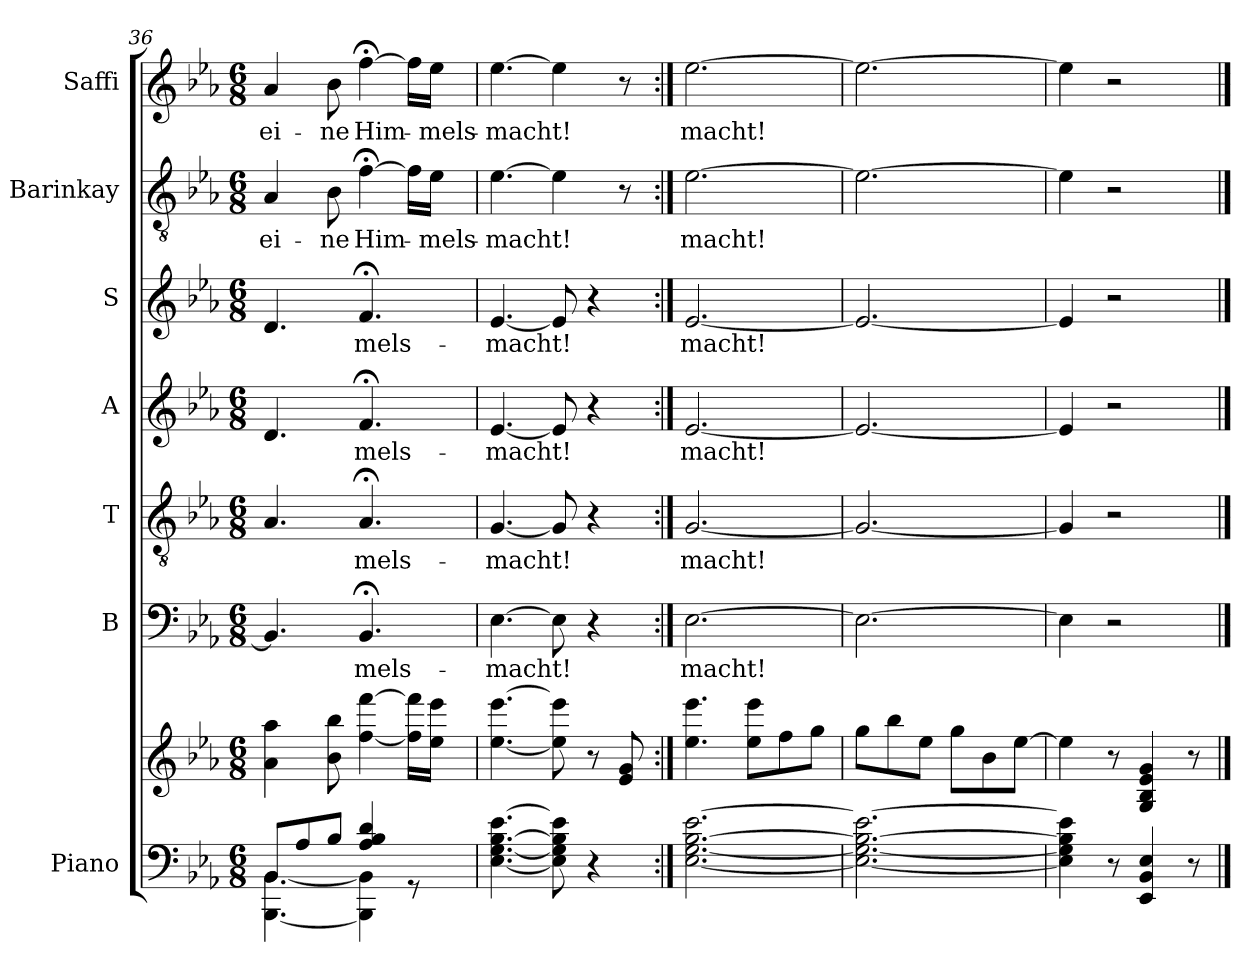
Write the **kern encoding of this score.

**kern	**kern	**kern	**text	**kern	**text	**kern	**text	**kern	**text	**kern	**text	**kern	**text
*part7	*part7	*part6	*part6	*part5	*part5	*part4	*part4	*part3	*part3	*part2	*part2	*part1	*part1
*staff8	*staff7	*staff6	*staff6	*staff5	*staff5	*staff4	*staff4	*staff3	*staff3	*staff2	*staff2	*staff1	*staff1
*I"Piano	*	*I"B	*	*I"T	*	*I"A	*	*I"S	*	*I"Barinkay	*	*I"Saffi	*
*I'Pno	*	*	*	*	*	*	*	*	*	*	*	*	*
*clefF4	*clefG2	*clefF4	*	*clefGv2	*	*clefG2	*	*clefG2	*	*clefGv2	*	*clefG2	*
*k[b-e-a-]	*k[b-e-a-]	*k[b-e-a-]	*	*k[b-e-a-]	*	*k[b-e-a-]	*	*k[b-e-a-]	*	*k[b-e-a-]	*	*k[b-e-a-]	*
*M6/8	*M6/8	*M6/8	*	*M6/8	*	*M6/8	*	*M6/8	*	*M6/8	*	*M6/8	*
=36	=36	=36	=36	=36	=36	=36	=36	=36	=36	=36	=36	=36	=36
*^	*	*	*	*	*	*	*	*	*	*	*	*	*
!	!	!	!	!	!	!	!	!	!	!	!	!LO:LY:b	!	!LO:LY:b
8BB-/L	[4.BBB-\ [4.BB-\	4a-\ 4aa-\	4.BB-/]	.	4.A-/	.	4.d/	.	4.d/	.	4A-/	ei-	4a-/	ei-
8A-/	.	.	.	.	.	.	.	.	.	.	.	.	.	.
!	!	!	!	!	!	!	!	!	!	!	!	!LO:LY:b	!	!LO:LY:b
8B-/J	.	8b-\ 8bb-\	.	.	.	.	.	.	.	.	8B-\	-ne	8b-\	-ne
!	!	!	!	!LO:LY:b	!	!LO:LY:b	!	!LO:LY:b	!	!LO:LY:b	!	!LO:LY:b	!	!LO:LY:b
4A-/ 4B-/ 4d/	4BBB-\] 4BB-\]	[4ff\ [4fff\	4.BB-;</	-mels-	4.A-;</	-mels-	4.f;</	-mels-	4.f;</	-mels-	[4f;<\	Him-	[4ff;<\	Him-
8rGG	8ryy	16ff\] 16fff\]LL	.	.	.	.	.	.	.	.	16f\LL]	.	16ff\LL]	.
!	!	!	!	!	!	!	!	!	!	!	!	!LO:LY:b	!	!LO:LY:b
.	.	16ee-\ 16eee-\JJ	.	.	.	.	.	.	.	.	16e-\JJ	-mels-	16ee-\JJ	-mels-
*v	*v	*	*	*	*	*	*	*	*	*	*	*	*	*
=37	=37	=37	=37	=37	=37	=37	=37	=37	=37	=37	=37	=37	=37
!	!	!	!LO:LY:b	!	!LO:LY:b	!	!LO:LY:b	!	!LO:LY:b	!	!LO:LY:b	!	!LO:LY:b
[4.E-\ [4.G\ [4.B-\ [4.e-\	[4.ee-\ [4.eee-\	[4.E-\	-macht!	[4.G/	-macht!	[4.e-/	-macht!	[4.e-/	-macht!	[4.e-\	-macht!	[4.ee-\	-macht!
8E-\] 8G\] 8B-\] 8e-\]	8ee-\] 8eee-\]	8E-\]	.	8G/]	.	8e-/]	.	8e-/]	.	4e-\]	.	4ee-\]	.
4r	8r	4r	.	4r	.	4r	.	4r	.	.	.	.	.
.	8e-/ 8g/	.	.	.	.	.	.	.	.	8r	.	8r	.
!!LO:PB:g=z
=38:|!	=38:|!	=38:|!	=38:|!	=38:|!	=38:|!	=38:|!	=38:|!	=38:|!	=38:|!	=38:|!	=38:|!	=38:|!	=38:|!
!	!	!	!LO:LY:b	!	!LO:LY:b	!	!LO:LY:b	!	!LO:LY:b	!	!LO:LY:b	!	!LO:LY:b
[2.E-\ [2.G\ [2.B-\ [2.e-\	4.ee-\ 4.eee-\	[2.E-\	-macht!	[2.G/	-macht!	[2.e-/	-macht!	[2.e-/	-macht!	[2.e-\	-macht!	[2.ee-\	-macht!
.	8ee-\ 8eee-\L	.	.	.	.	.	.	.	.	.	.	.	.
.	8ff\	.	.	.	.	.	.	.	.	.	.	.	.
.	8gg\J	.	.	.	.	.	.	.	.	.	.	.	.
=39	=39	=39	=39	=39	=39	=39	=39	=39	=39	=39	=39	=39	=39
2.E-\_ 2.G\_ 2.B-\_ 2.e-\_	8gg\L	2.E-\_	.	2.G/_	.	2.e-/_	.	2.e-/_	.	2.e-\_	.	2.ee-\_	.
.	8bb-\	.	.	.	.	.	.	.	.	.	.	.	.
.	8ee-\J	.	.	.	.	.	.	.	.	.	.	.	.
.	8gg\L	.	.	.	.	.	.	.	.	.	.	.	.
.	8b-\	.	.	.	.	.	.	.	.	.	.	.	.
.	[8ee-\J	.	.	.	.	.	.	.	.	.	.	.	.
=40	=40	=40	=40	=40	=40	=40	=40	=40	=40	=40	=40	=40	=40
4E-\] 4G\] 4B-\] 4e-\]	4ee-\]	4E-\]	.	4G/]	.	4e-/]	.	4e-/]	.	4e-\]	.	4ee-\]	.
8r	8r	2r	.	2r	.	2r	.	2r	.	2r	.	2r	.
4EE-/ 4BB-/ 4E-/	4G/ 4B-/ 4e-/ 4g/	.	.	.	.	.	.	.	.	.	.	.	.
8r	8r	.	.	.	.	.	.	.	.	.	.	.	.
==	==	==	==	==	==	==	==	==	==	==	==	==	==
*-	*-	*-	*-	*-	*-	*-	*-	*-	*-	*-	*-	*-	*-
